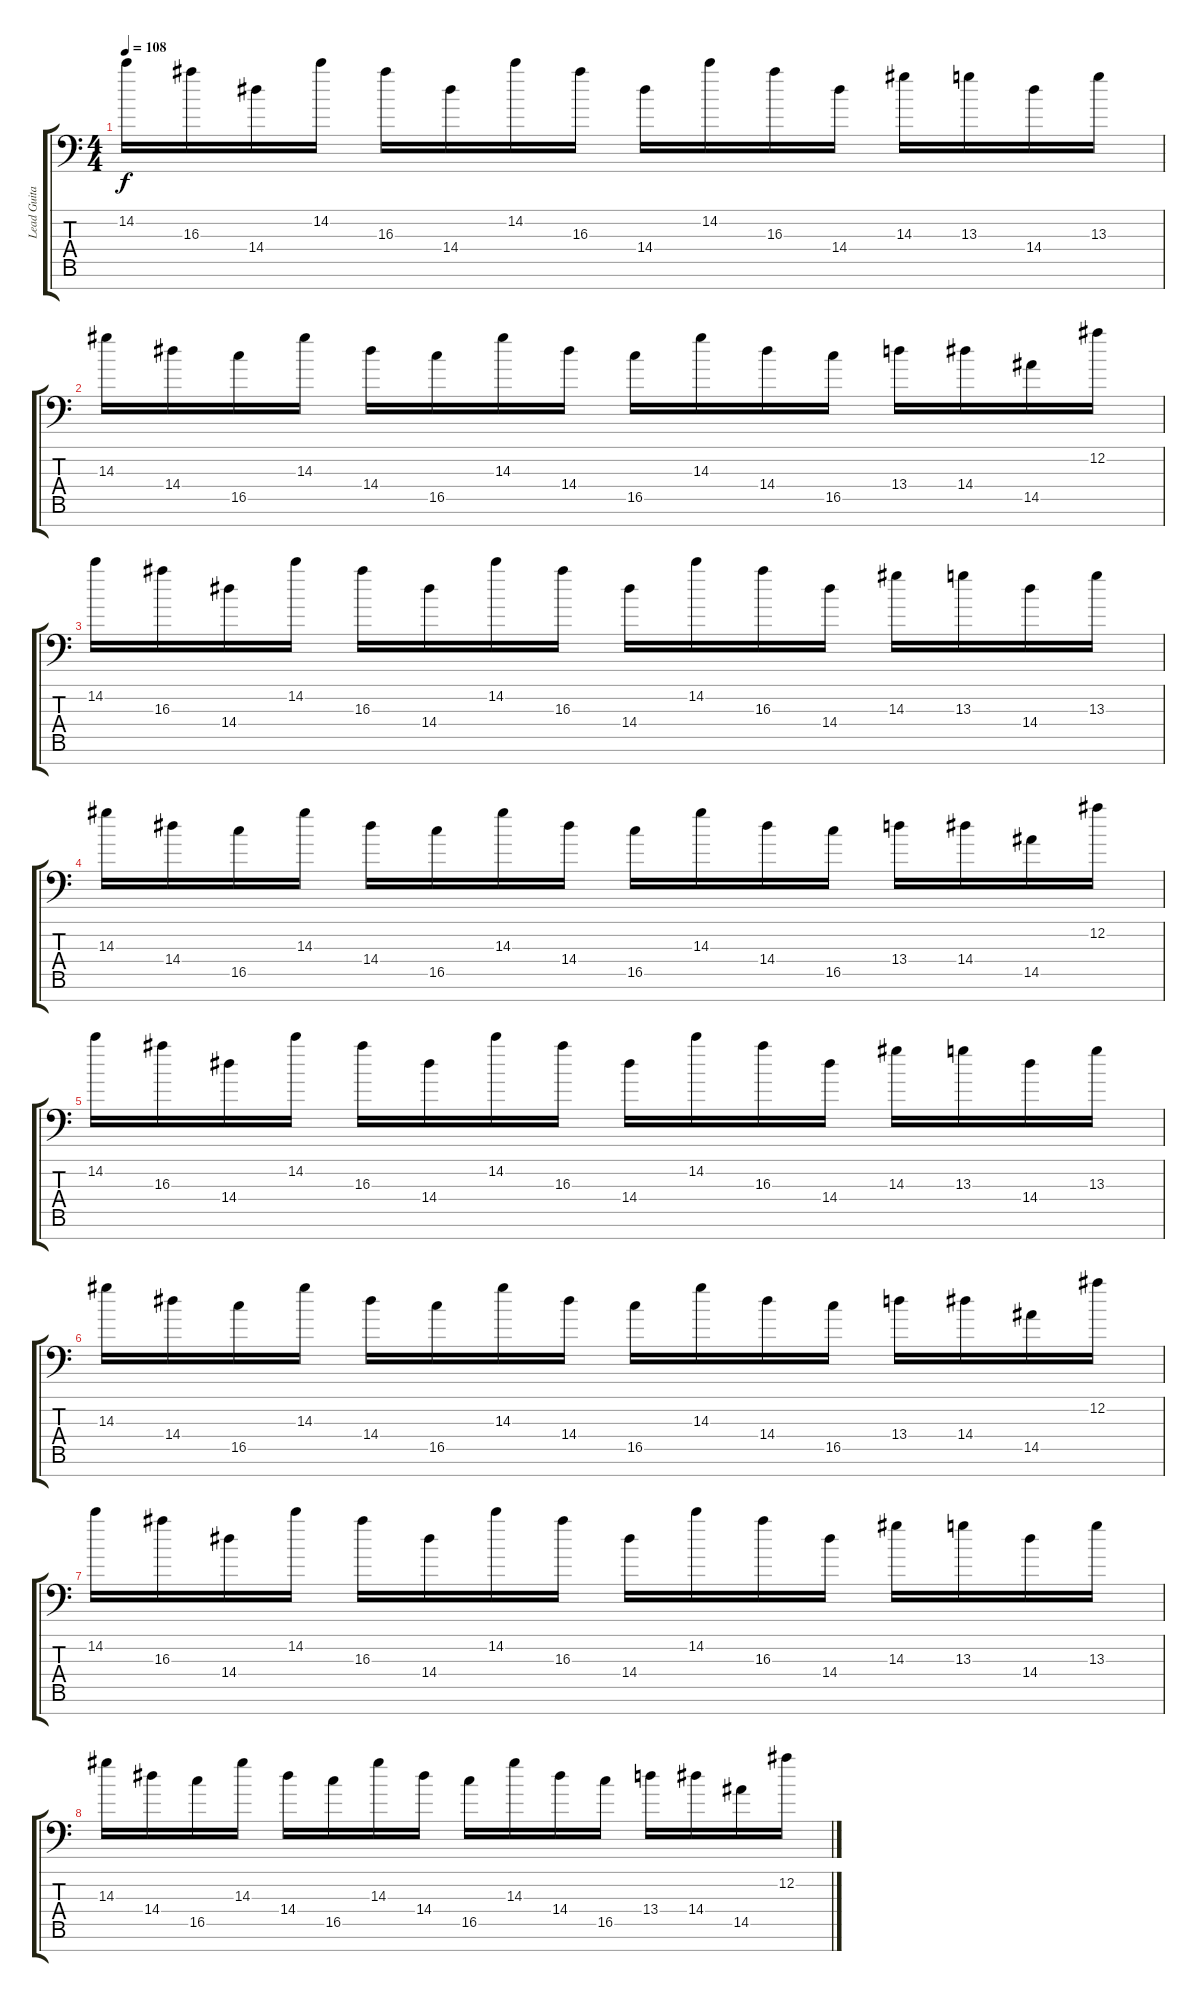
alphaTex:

\track ("Lead Guitar" "Lead Guita") {instrument distortionguitar}
\staff {score tabs}
\tuning (Eb4 Bb3 Gb3 Db3 Ab2 Eb2 Ab1) {hide}
\ts (4 4)
\tempo 108
\clef f4
\ks c
14.2.16{dy f} 16.3.16 14.4.16 14.2.16 16.3.16 14.4.16 14.2.16 16.3.16 14.4.16 14.2.16 16.3.16 14.4.16 14.3.16 13.3.16 14.4.16 13.3.16 |
14.3.16 14.4.16 16.5.16 14.3.16 14.4.16 16.5.16 14.3.16 14.4.16 16.5.16 14.3.16 14.4.16 16.5.16 13.4.16 14.4.16 14.5.16 12.2.16 |
14.2.16 16.3.16 14.4.16 14.2.16 16.3.16 14.4.16 14.2.16 16.3.16 14.4.16 14.2.16 16.3.16 14.4.16 14.3.16 13.3.16 14.4.16 13.3.16 |
14.3.16 14.4.16 16.5.16 14.3.16 14.4.16 16.5.16 14.3.16 14.4.16 16.5.16 14.3.16 14.4.16 16.5.16 13.4.16 14.4.16 14.5.16 12.2.16 |
14.2.16 16.3.16 14.4.16 14.2.16 16.3.16 14.4.16 14.2.16 16.3.16 14.4.16 14.2.16 16.3.16 14.4.16 14.3.16 13.3.16 14.4.16 13.3.16 |
14.3.16 14.4.16 16.5.16 14.3.16 14.4.16 16.5.16 14.3.16 14.4.16 16.5.16 14.3.16 14.4.16 16.5.16 13.4.16 14.4.16 14.5.16 12.2.16 |
14.2.16 16.3.16 14.4.16 14.2.16 16.3.16 14.4.16 14.2.16 16.3.16 14.4.16 14.2.16 16.3.16 14.4.16 14.3.16 13.3.16 14.4.16 13.3.16 |
14.3.16 14.4.16 16.5.16 14.3.16 14.4.16 16.5.16 14.3.16 14.4.16 16.5.16 14.3.16 14.4.16 16.5.16 13.4.16 14.4.16 14.5.16 12.2.16
